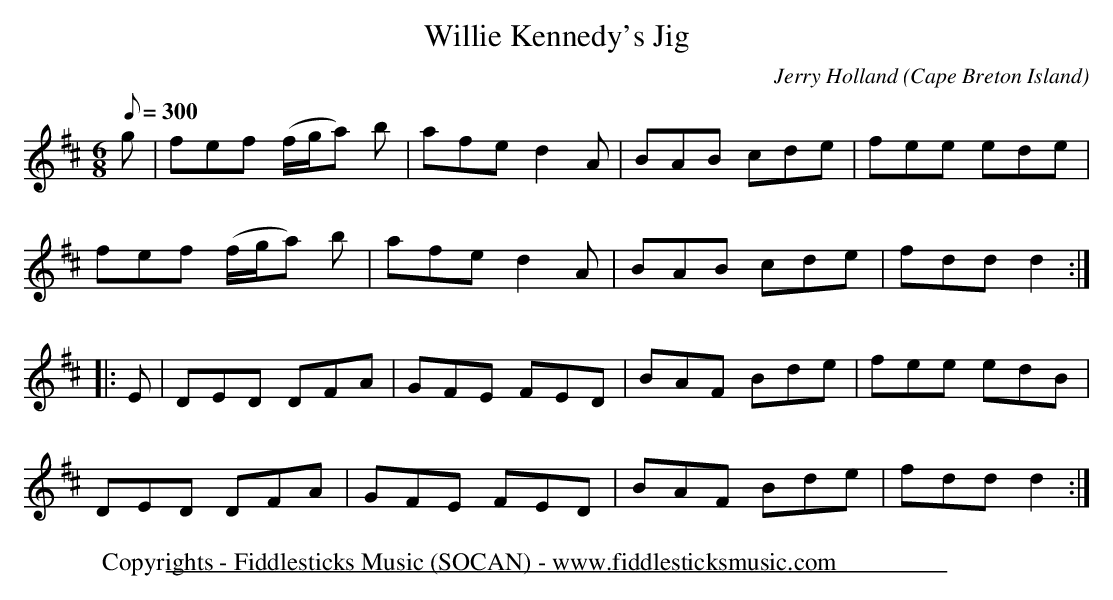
X:1
T: Willie Kennedy's Jig
C:Jerry Holland
O:Cape Breton Island
L:1/8
Q:300
M:6/8
K:D
g|fef (f/g/a) b|afe d2 A|BAB cde|fee ede|
fef (f/g/a) b|afe d2 A|BAB cde|fdd d2:|
|:E|DED DFA|GFE FED|BAF Bde|fee edB|
DED DFA|GFE FED|BAF Bde|fdd d2:|
W:Copyrights - Fiddlesticks Music (SOCAN) - www.fiddlesticksmusic.com
